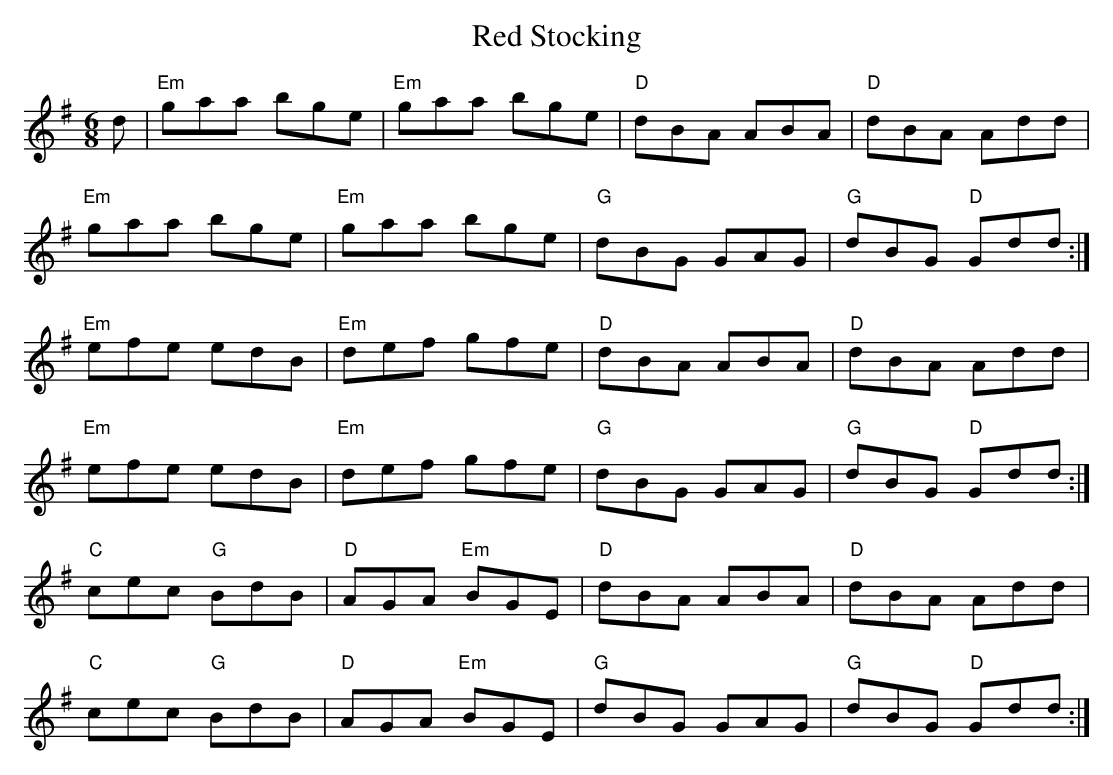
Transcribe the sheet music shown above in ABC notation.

X:1
T:Red Stocking
M:6/8
K:G
d|"Em"gaa bge|"Em"gaa bge|"D"dBA ABA|"D"dBA Add|
"Em"gaa bge|"Em"gaa bge|"G"dBG GAG|"G"dBG "D"Gdd:|
"Em"efe edB|"Em"def gfe|"D"dBA ABA|"D"dBA Add|
"Em"efe edB|"Em"def gfe|"G"dBG GAG|"G"dBG "D"Gdd:|
"C"cec "G"BdB|"D"AGA "Em"BGE|"D"dBA ABA|"D"dBA Add|
"C"cec "G"BdB|"D"AGA "Em"BGE|"G"dBG GAG|"G"dBG "D"Gdd:|
